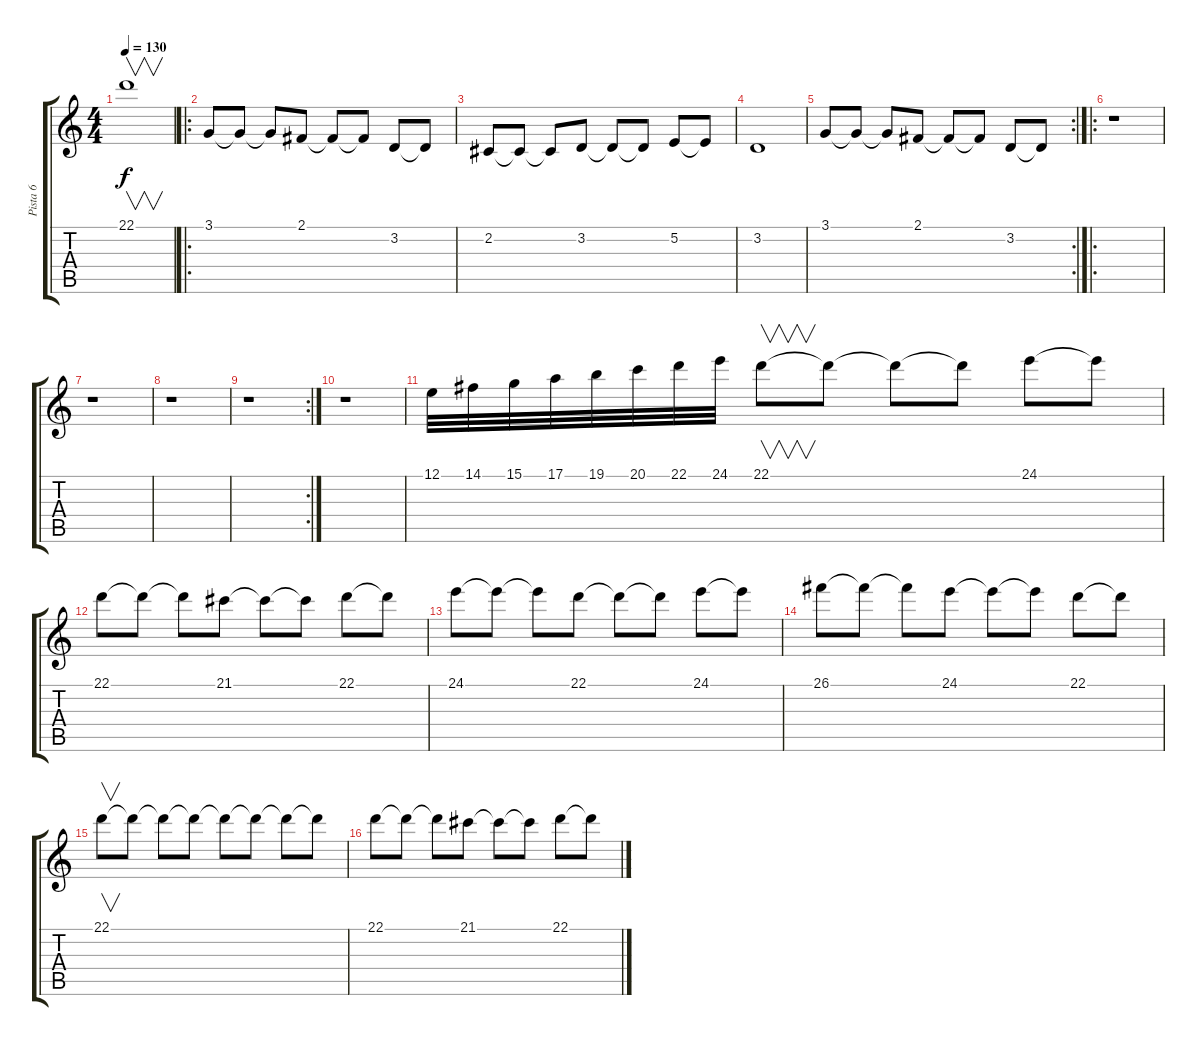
\track ("Pista 6" "Pista 6") {instrument flute}
\staff {score tabs}
\tuning (E4 B3 G3 D3 A2 E2) {hide}
\ts (4 4)
\tempo 130
\clef g2
\ks c
22.1.1{v dy f} |
\ro
3.1.8 3.1{t}.8 3.1{t}.8 2.1.8 2.1{t}.8 2.1{t}.8 3.2.8 3.2{t}.8 |
2.2.8 2.2{t}.8 2.2{t}.8 3.2.8 3.2{t}.8 3.2{t}.8 5.2.8 5.2{t}.8 |
3.2.1 |
\rc 2
3.1.8 3.1{t}.8 3.1{t}.8 2.1.8 2.1{t}.8 2.1{t}.8 3.2.8 3.2{t}.8 |
\ro
r.1 |
r.1 |
r.1 |
\rc 2
r.1 |
r.1 |
12.1.32 14.1.32 15.1.32 17.1.32 19.1.32 20.1.32 22.1.32 24.1.32 22.1.8{v} 22.1{t}.8 22.1{t}.8 22.1{t}.8 24.1.8 24.1{t}.8 |
22.1.8 22.1{t}.8 22.1{t}.8 21.1.8 21.1{t}.8 21.1{t}.8 22.1.8 22.1{t}.8 |
24.1.8 24.1{t}.8 24.1{t}.8 22.1.8 22.1{t}.8 22.1{t}.8 24.1.8 24.1{t}.8 |
26.1.8 26.1{t}.8 26.1{t}.8 24.1.8 24.1{t}.8 24.1{t}.8 22.1.8 22.1{t}.8 |
22.1.8{v} 22.1{t}.8 22.1{t}.8 22.1{t}.8 22.1{t}.8 22.1{t}.8 22.1{t}.8 22.1{t}.8 |
22.1.8 22.1{t}.8 22.1{t}.8 21.1.8 21.1{t}.8 21.1{t}.8 22.1.8 22.1{t}.8
